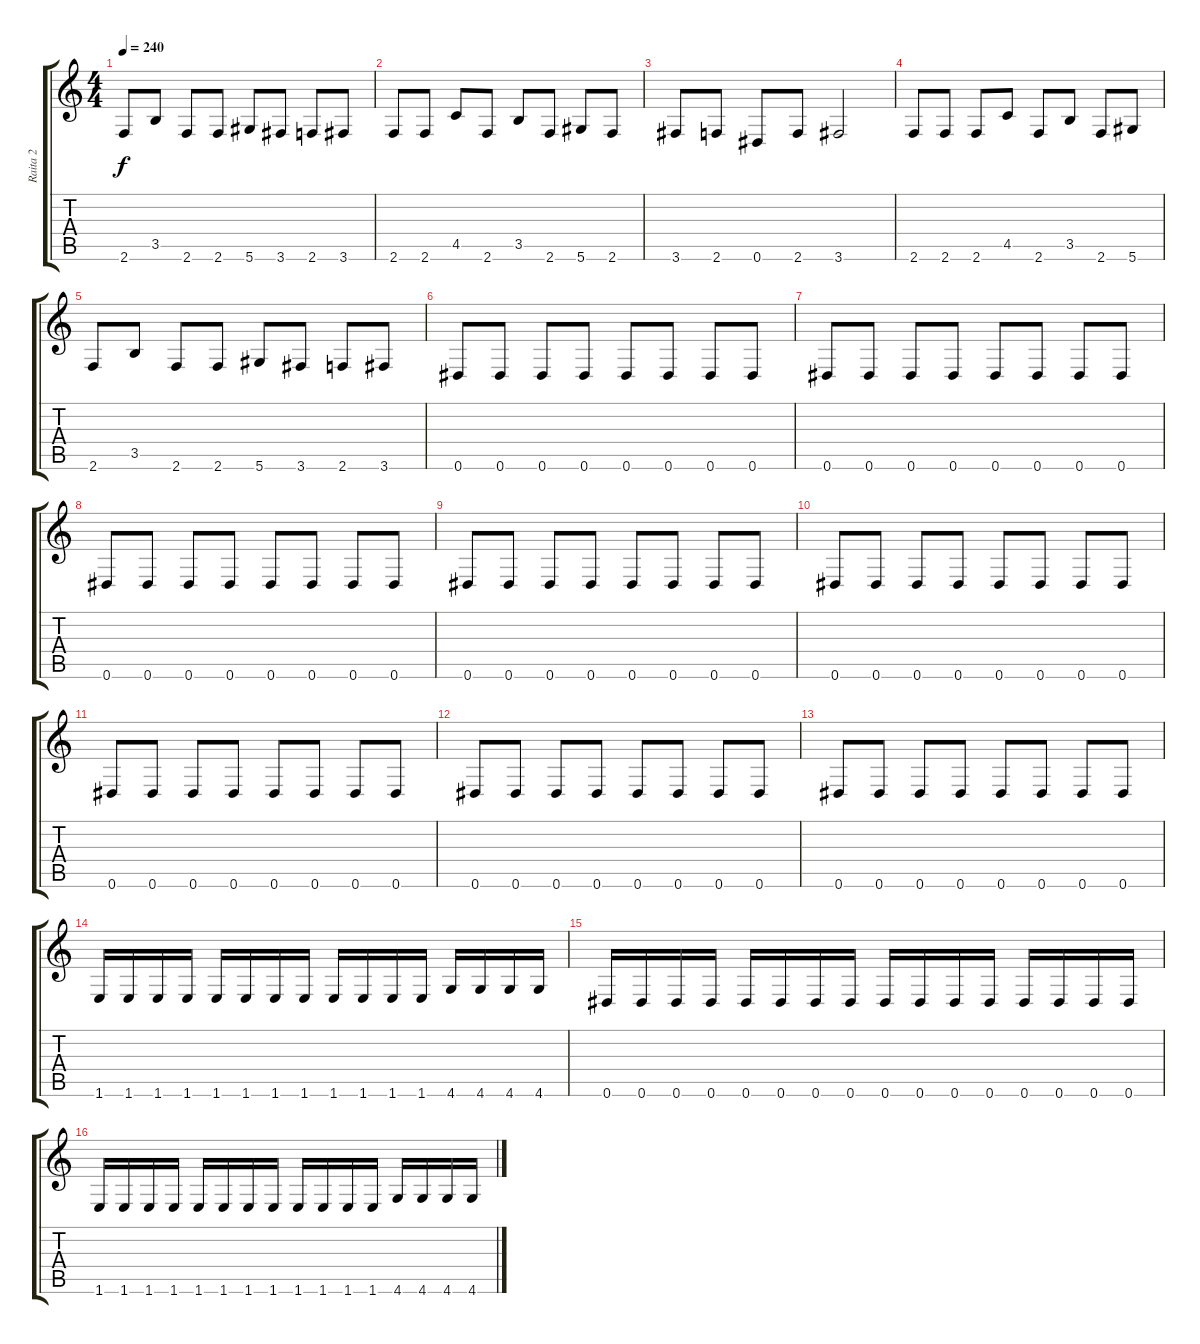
\track ("Raita 2" "Raita 2") {instrument overdrivenguitar}
\staff {score tabs}
\tuning (Eb4 Bb3 Gb3 Db3 Ab2 Eb2) {hide}
\ts (4 4)
\tempo 240
\clef g2
\ks c
2.6.8{dy f} 3.5.8 2.6.8 2.6.8 5.6.8 3.6.8 2.6.8 3.6.8 |
2.6.8 2.6.8 4.5.8 2.6.8 3.5.8 2.6.8 5.6.8 2.6.8 |
3.6.8 2.6.8 0.6.8 2.6.8 3.6.2 |
2.6.8 2.6.8 2.6.8 4.5.8 2.6.8 3.5.8 2.6.8 5.6.8 |
2.6.8 3.5.8 2.6.8 2.6.8 5.6.8 3.6.8 2.6.8 3.6.8 |
0.6.8 0.6.8 0.6.8 0.6.8 0.6.8 0.6.8 0.6.8 0.6.8 |
0.6.8 0.6.8 0.6.8 0.6.8 0.6.8 0.6.8 0.6.8 0.6.8 |
0.6.8 0.6.8 0.6.8 0.6.8 0.6.8 0.6.8 0.6.8 0.6.8 |
0.6.8 0.6.8 0.6.8 0.6.8 0.6.8 0.6.8 0.6.8 0.6.8 |
0.6.8 0.6.8 0.6.8 0.6.8 0.6.8 0.6.8 0.6.8 0.6.8 |
0.6.8 0.6.8 0.6.8 0.6.8 0.6.8 0.6.8 0.6.8 0.6.8 |
0.6.8 0.6.8 0.6.8 0.6.8 0.6.8 0.6.8 0.6.8 0.6.8 |
0.6.8 0.6.8 0.6.8 0.6.8 0.6.8 0.6.8 0.6.8 0.6.8 |
1.6.16 1.6.16 1.6.16 1.6.16 1.6.16 1.6.16 1.6.16 1.6.16 1.6.16 1.6.16 1.6.16 1.6.16 4.6.16 4.6.16 4.6.16 4.6.16 |
0.6.16 0.6.16 0.6.16 0.6.16 0.6.16 0.6.16 0.6.16 0.6.16 0.6.16 0.6.16 0.6.16 0.6.16 0.6.16 0.6.16 0.6.16 0.6.16 |
1.6.16 1.6.16 1.6.16 1.6.16 1.6.16 1.6.16 1.6.16 1.6.16 1.6.16 1.6.16 1.6.16 1.6.16 4.6.16 4.6.16 4.6.16 4.6.16
